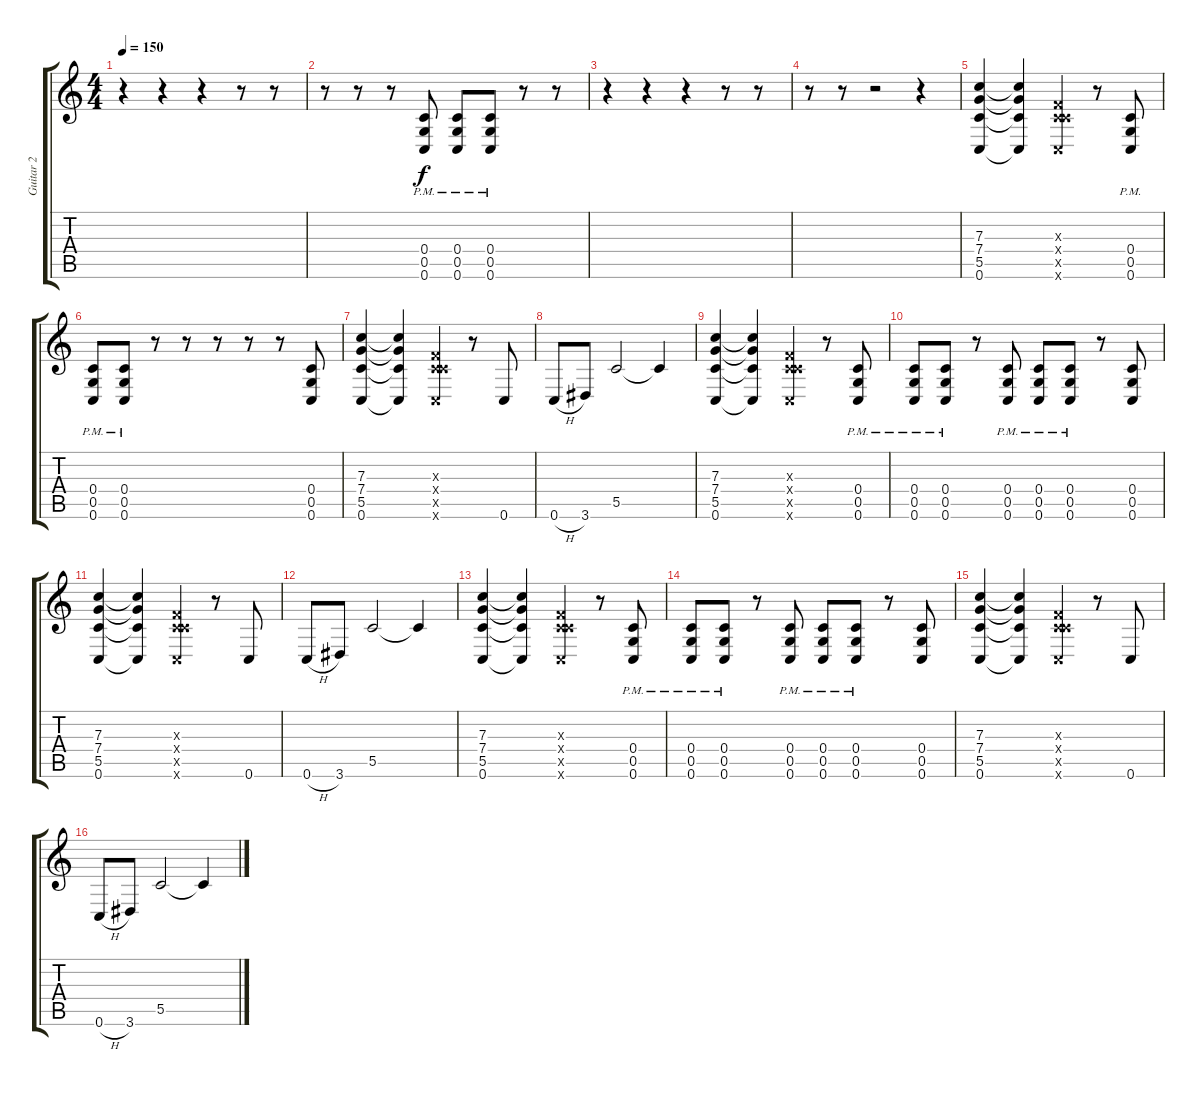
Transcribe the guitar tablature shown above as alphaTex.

\track ("Guitar 2" "Guitar 2") {instrument distortionguitar}
\staff {score tabs}
\tuning (D4 A3 F3 C3 G2 C2) {hide}
\ts (4 4)
\tempo 150
\clef g2
\ks c
r.4{dy f instrument distortionguitar} r.4 r.4 r.8 r.8 |
r.8 r.8 r.8 (0.4{pm} 0.5{pm} 0.6{pm}).8 (0.4{pm} 0.5{pm} 0.6{pm}).8 (0.4{pm} 0.5{pm} 0.6{pm}).8 r.8 r.8 |
r.4 r.4 r.4 r.8 r.8 |
r.8 r.8 r.2 r.4 |
(7.3 7.4 5.5 0.6).4 (7.3{t} 7.4{t} 5.5{t} 0.6{t}).4 (0.3{x} 0.4{x} 5.5{x} 0.6{x}).4 r.8 (0.4{pm} 0.5{pm} 0.6{pm}).8 |
(0.4{pm} 0.5{pm} 0.6{pm}).8 (0.4{pm} 0.5{pm} 0.6{pm}).8 r.8 r.8 r.8 r.8 r.8 (0.4 0.5 0.6).8 |
(7.3 7.4 5.5 0.6).4 (7.3{t} 7.4{t} 5.5{t} 0.6{t}).4 (0.3{x} 0.4{x} 5.5{x} 0.6{x}).4 r.8 0.6.8 |
0.6{h}.8 3.6.8 5.5.2 5.5{t}.4 |
(7.3 7.4 5.5 0.6).4 (7.3{t} 7.4{t} 5.5{t} 0.6{t}).4 (0.3{x} 0.4{x} 5.5{x} 0.6{x}).4 r.8 (0.4{pm} 0.5{pm} 0.6{pm}).8 |
(0.4{pm} 0.5{pm} 0.6{pm}).8 (0.4{pm} 0.5{pm} 0.6{pm}).8 r.8 (0.4{pm} 0.5{pm} 0.6{pm}).8 (0.4{pm} 0.5{pm} 0.6{pm}).8 (0.4{pm} 0.5{pm} 0.6{pm}).8 r.8 (0.4 0.5 0.6).8 |
(7.3 7.4 5.5 0.6).4 (7.3{t} 7.4{t} 5.5{t} 0.6{t}).4 (0.3{x} 0.4{x} 5.5{x} 0.6{x}).4 r.8 0.6.8 |
0.6{h}.8 3.6.8 5.5.2 5.5{t}.4 |
(7.3 7.4 5.5 0.6).4 (7.3{t} 7.4{t} 5.5{t} 0.6{t}).4 (0.3{x} 0.4{x} 5.5{x} 0.6{x}).4 r.8 (0.4{pm} 0.5{pm} 0.6{pm}).8 |
(0.4{pm} 0.5{pm} 0.6{pm}).8 (0.4{pm} 0.5{pm} 0.6{pm}).8 r.8 (0.4{pm} 0.5{pm} 0.6{pm}).8 (0.4{pm} 0.5{pm} 0.6{pm}).8 (0.4{pm} 0.5{pm} 0.6{pm}).8 r.8 (0.4 0.5 0.6).8 |
(7.3 7.4 5.5 0.6).4 (7.3{t} 7.4{t} 5.5{t} 0.6{t}).4 (0.3{x} 0.4{x} 5.5{x} 0.6{x}).4 r.8 0.6.8 |
0.6{h}.8 3.6.8 5.5.2 5.5{t}.4
